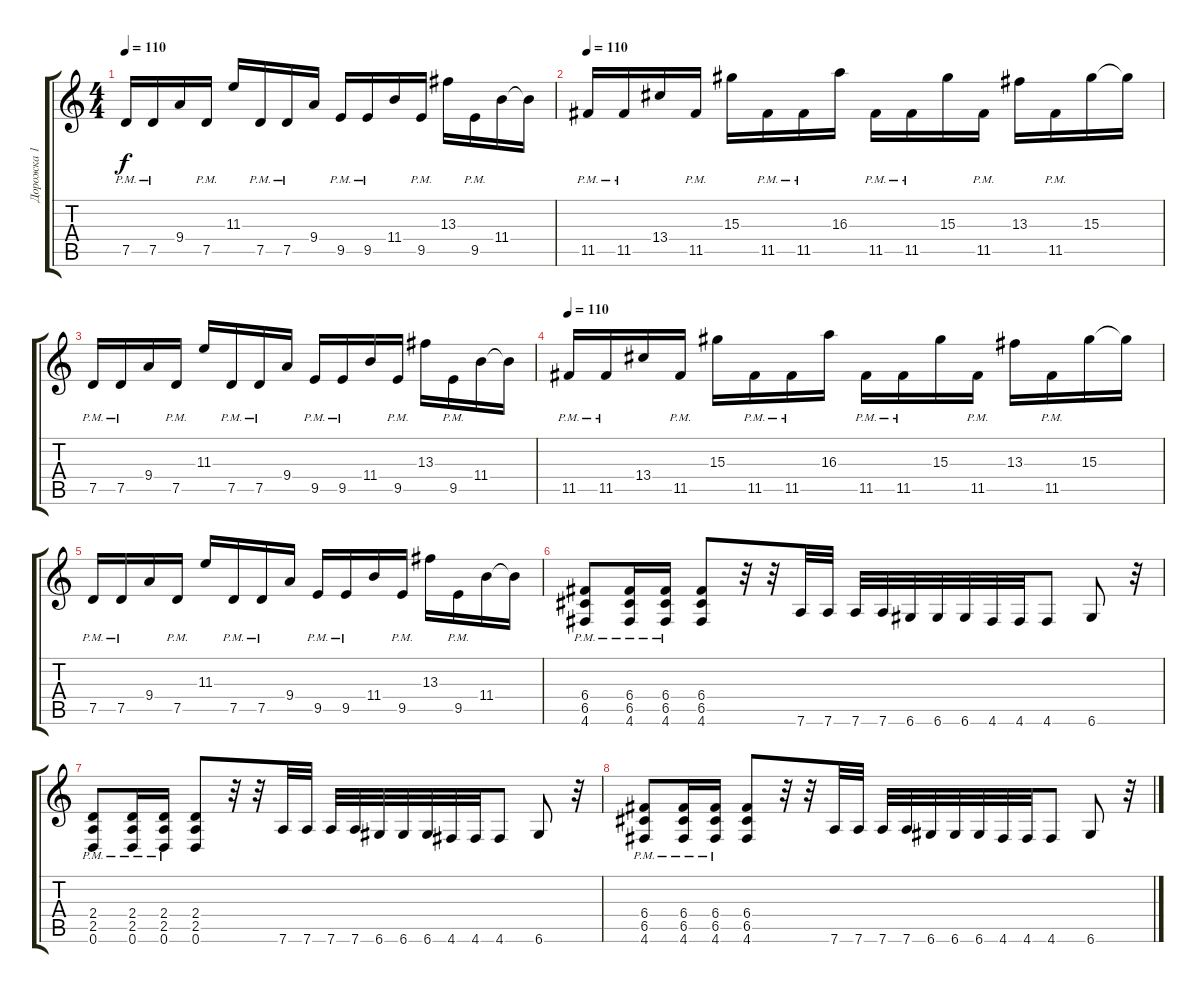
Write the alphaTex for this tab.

\track ("Дорожка 1" "Дорожка 1") {instrument distortionguitar}
\staff {score tabs}
\tuning (D4 A3 F3 C3 G2 D2) {hide}
\ts (4 4)
\tempo 110
\clef g2
\ks c
7.5{pm}.16{dy f} 7.5{pm}.16 9.4.16 7.5{pm}.16 11.3.16 7.5{pm}.16 7.5{pm}.16 9.4.16 9.5{pm}.16 9.5{pm}.16 11.4.16 9.5{pm}.16 13.3.16 9.5{pm}.16 11.4.16 11.4{t}.16 |
\tempo 110
11.5{pm}.16 11.5{pm}.16 13.4.16 11.5{pm}.16 15.3.16 11.5{pm}.16 11.5{pm}.16 16.3.16 11.5{pm}.16 11.5{pm}.16 15.3.16 11.5{pm}.16 13.3.16 11.5{pm}.16 15.3.16 15.3{t}.16 |
7.5{pm}.16 7.5{pm}.16 9.4.16 7.5{pm}.16 11.3.16 7.5{pm}.16 7.5{pm}.16 9.4.16 9.5{pm}.16 9.5{pm}.16 11.4.16 9.5{pm}.16 13.3.16 9.5{pm}.16 11.4.16 11.4{t}.16 |
\tempo 110
11.5{pm}.16 11.5{pm}.16 13.4.16 11.5{pm}.16 15.3.16 11.5{pm}.16 11.5{pm}.16 16.3.16 11.5{pm}.16 11.5{pm}.16 15.3.16 11.5{pm}.16 13.3.16 11.5{pm}.16 15.3.16 15.3{t}.16 |
7.5{pm}.16 7.5{pm}.16 9.4.16 7.5{pm}.16 11.3.16 7.5{pm}.16 7.5{pm}.16 9.4.16 9.5{pm}.16 9.5{pm}.16 11.4.16 9.5{pm}.16 13.3.16 9.5{pm}.16 11.4.16 11.4{t}.16 |
(6.4{pm} 6.5{pm} 4.6{pm}).8 (6.4{pm} 6.5{pm} 4.6{pm}).16 (6.4{pm} 6.5{pm} 4.6{pm}).16 (6.4 6.5 4.6).8 r.32 r.32 7.6.32 7.6.32 7.6.32 7.6.32 6.6.32 6.6.32 6.6.32 4.6.32 4.6.32 4.6.8 6.6.8 r.32 |
(2.4{pm} 2.5{pm} 0.6{pm}).8 (2.4{pm} 2.5{pm} 0.6{pm}).16 (2.4{pm} 2.5{pm} 0.6{pm}).16 (2.4 2.5 0.6).8 r.32 r.32 7.6.32 7.6.32 7.6.32 7.6.32 6.6.32 6.6.32 6.6.32 4.6.32 4.6.32 4.6.8 6.6.8 r.32 |
(6.4{pm} 6.5{pm} 4.6{pm}).8 (6.4{pm} 6.5{pm} 4.6{pm}).16 (6.4{pm} 6.5{pm} 4.6{pm}).16 (6.4 6.5 4.6).8 r.32 r.32 7.6.32 7.6.32 7.6.32 7.6.32 6.6.32 6.6.32 6.6.32 4.6.32 4.6.32 4.6.8 6.6.8 r.32
